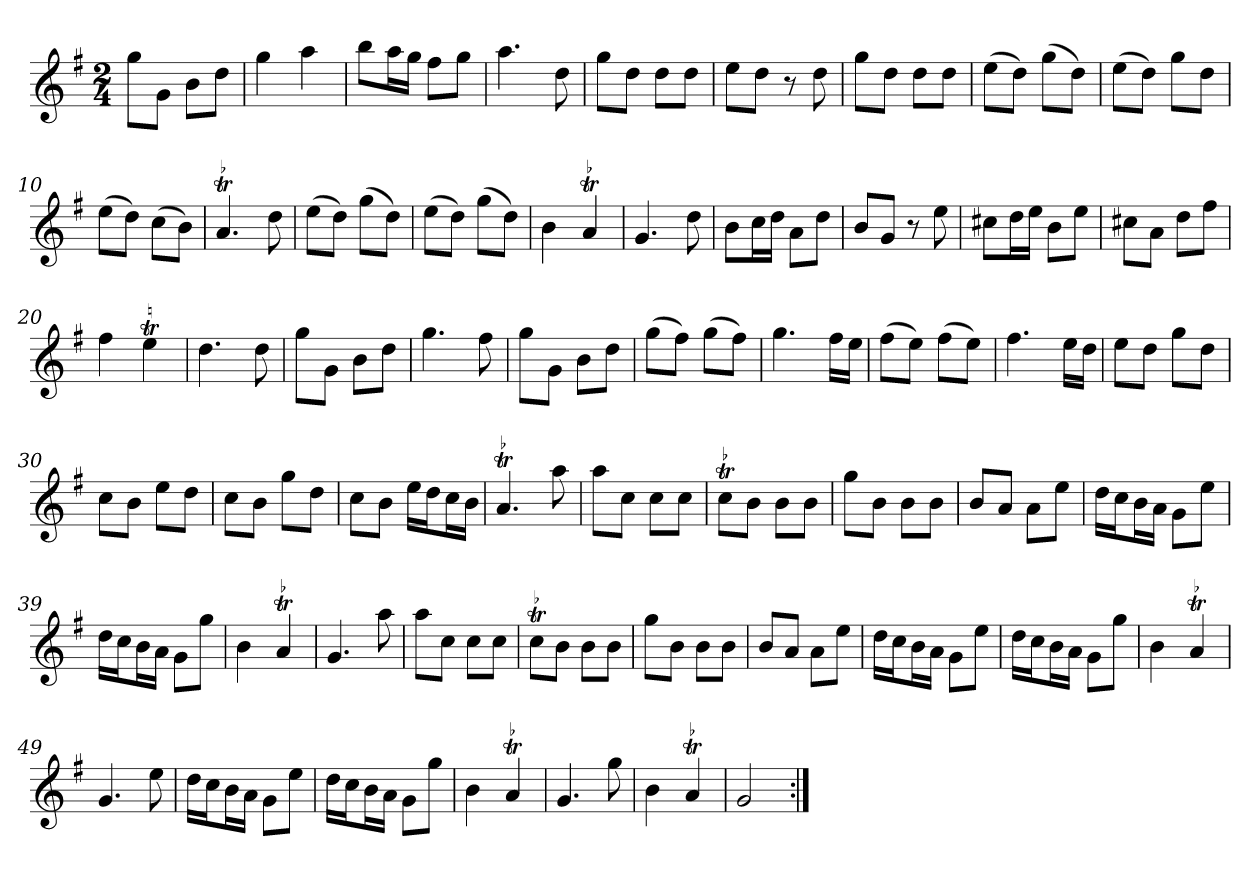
**kern
*part1
*staff1
*clefG2
*k[f#]
*G:
*M2/4
*MM120
=1
8gg\L
8g\J
8b\L
8dd\J
=2
4gg
4aa
=3
8bb\L
16aa\L
16gg\JJ
8ff#\L
8gg\J
=4
4.aa
8dd
=5
8gg\L
8dd\J
8dd\L
8dd\J
=6
8ee\L
8dd\J
8r
8dd
=7
8gg\L
8dd\J
8dd\L
8dd\J
=8
(8ee\L
8dd\J)
(8gg\L
8dd\J)
=9
(8ee\L
8dd\J)
8gg\L
8dd\J
=10
(8ee\L
8dd\J)
(8cc\L
8b\J)
=11
!LO:TR:acc=-
4.at
8dd
=12
(8ee\L
8dd\J)
(8gg\L
8dd\J)
=13
(8ee\L
8dd\J)
(8gg\L
8dd\J)
=14
4b
!LO:TR:acc=-
4at
=15
4.g
8dd
=16
8b\L
16cc\L
16dd\JJ
8a\L
8dd\J
=17
8b/L
8g/J
8r
8ee
=18
8cc#X\L
16dd\L
16ee\JJ
8b\L
8ee\J
=19
8cc#X\L
8a\J
8dd\L
8ff#\J
=20
4ff#
4eet
=21
4.dd
8dd
=22
8gg\L
8g\J
8b\L
8dd\J
=23
4.gg
8ff#
=24
8gg\L
8g\J
8b\L
8dd\J
=25
(8gg\L
8ff#\J)
(8gg\L
8ff#\J)
=26
4.gg
16ff#\LL
16ee\JJ
=27
(8ff#\L
8ee\J)
(8ff#\L
8ee\J)
=28
4.ff#
16ee\LL
16dd\JJ
=29
8ee\L
8dd\J
8gg\L
8dd\J
=30
8cc\L
8b\J
8ee\L
8dd\J
=31
8cc\L
8b\J
8gg\L
8dd\J
=32
8cc\L
8b\J
16ee\LL
16dd\J
16cc\L
16b\JJ
=33
!LO:TR:acc=-
4.at
8aa
=34
8aa\L
8cc\J
8cc\L
8cc\J
=35
!LO:TR:acc=-
8cct\L
8b\J
8b\L
8b\J
=36
8gg\L
8b\J
8b\L
8b\J
=37
8b/L
8a/J
8a\L
8ee\J
=38
16dd\LL
16cc\J
16b\L
16a\JJ
8g\L
8ee\J
=39
16dd\LL
16cc\J
16b\L
16a\JJ
8g\L
8gg\J
=40
4b
!LO:TR:acc=-
4at
=41
4.g
8aa
=42
8aa\L
8cc\J
8cc\L
8cc\J
=43
!LO:TR:acc=-
8cct\L
8b\J
8b\L
8b\J
=44
8gg\L
8b\J
8b\L
8b\J
=45
8b/L
8a/J
8a\L
8ee\J
=46
16dd\LL
16cc\J
16b\L
16a\JJ
8g\L
8ee\J
=47
16dd\LL
16cc\J
16b\L
16a\JJ
8g\L
8gg\J
=48
4b
!LO:TR:acc=-
4at
=49
4.g
8ee
=50
16dd\LL
16cc\J
16b\L
16a\JJ
8g\L
8ee\J
=51
16dd\LL
16cc\J
16b\L
16a\JJ
8g\L
8gg\J
=52
4b
!LO:TR:acc=-
4at
=53
4.g
8gg
=54
4b
!LO:TR:acc=-
4at
=55
2g
=:|!
*-
